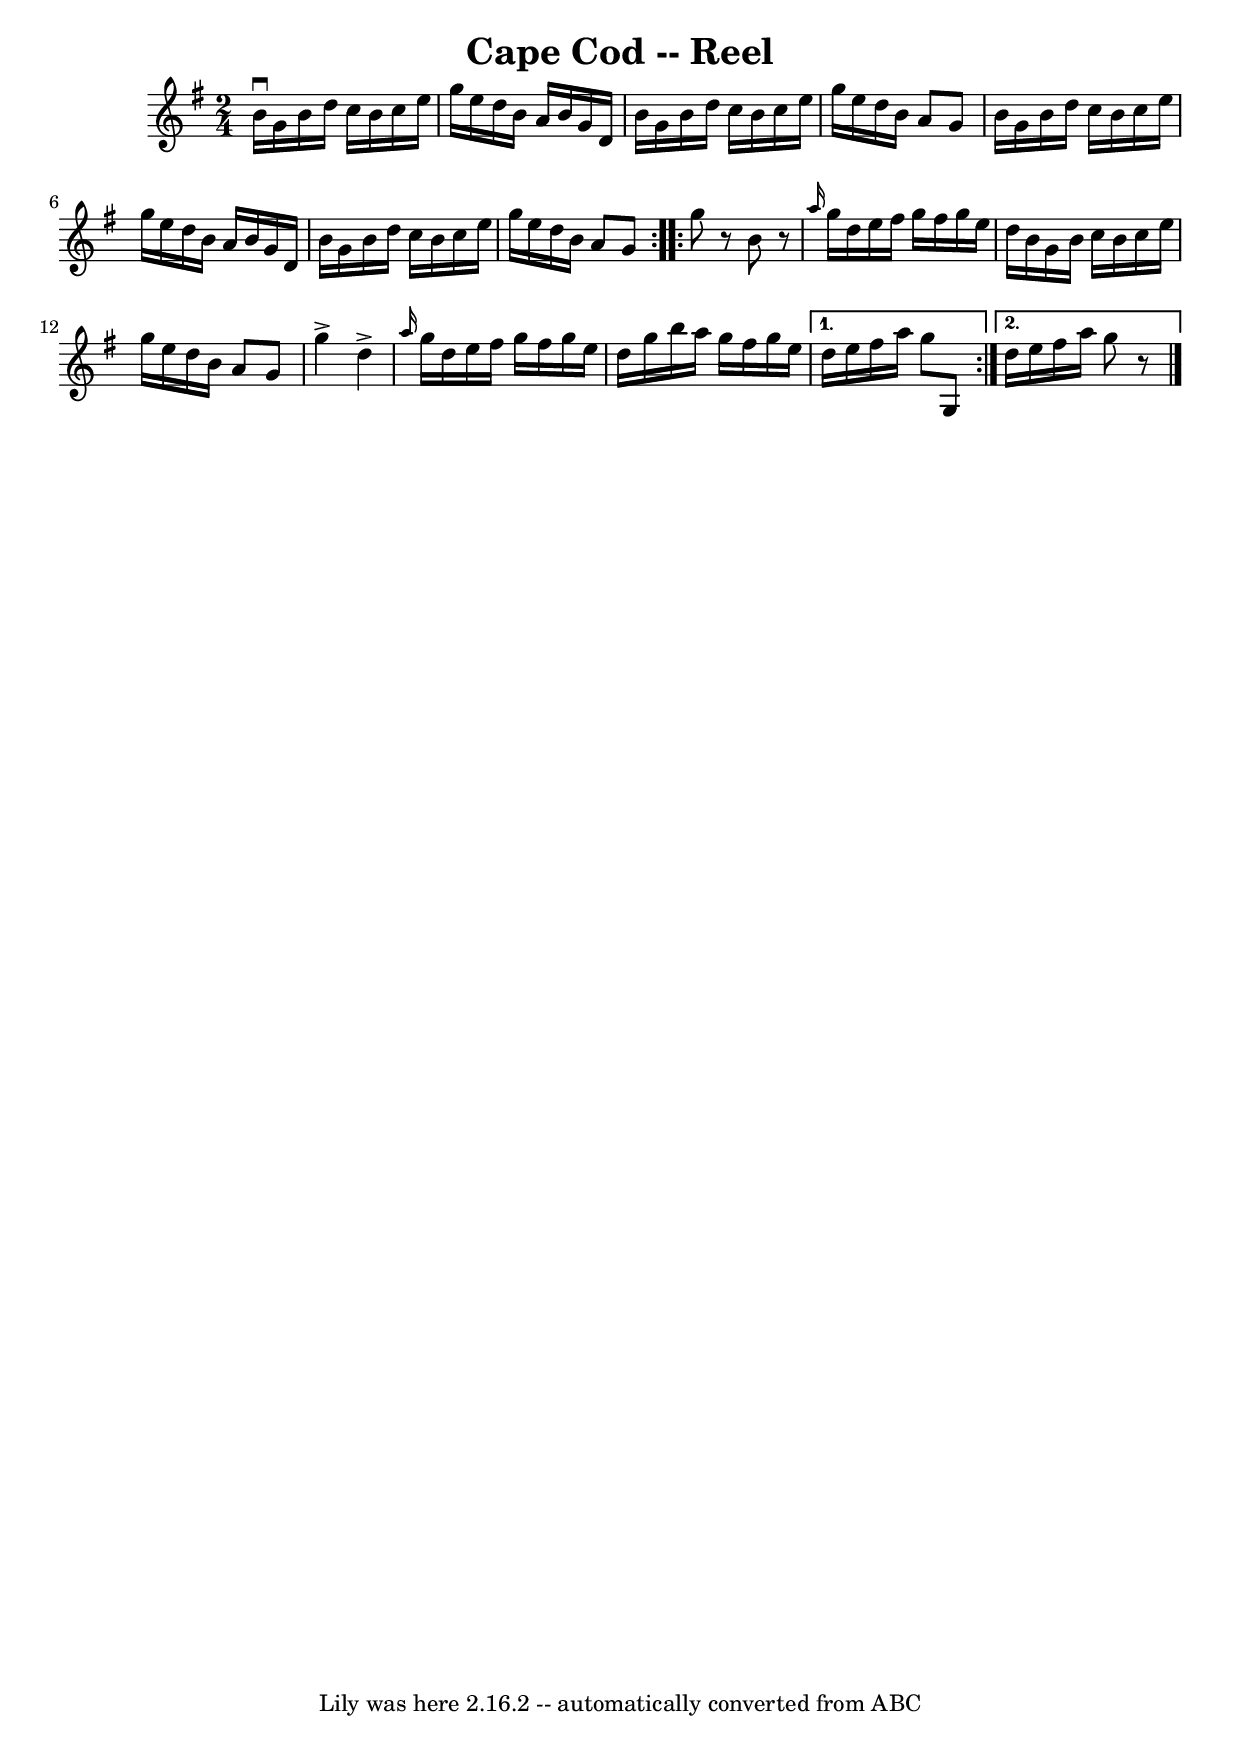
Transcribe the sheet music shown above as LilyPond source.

\version "2.7.40"
\include "Mammoth.ily"
\header {
	%% book = "Ryan's Mammoth Collection"
	crossRefNumber = "1"
	footnotes = ""
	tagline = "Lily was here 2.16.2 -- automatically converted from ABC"
	title = "Cape Cod -- Reel"
}
voicedefault =  {


\repeat volta 2 {
\time 2/4 
\key g \major b'16^\downbow g'16 b'16 d''16 c''16    
b'16 c''16 e''16  |
 g''16 e''16 d''16 b'16 a'16    
b'16 g'16 d'16  |
 b'16 g'16 b'16 d''16 c''16 b'16 
 c''16 e''16  |
 g''16 e''16 d''16 b'16 a'8 g'8  
|
 b'16 g'16 b'16 d''16 c''16 b'16 c''16 e''16  
|
 g''16 e''16 d''16 b'16 a'16 b'16 g'16 d'16  
|
 b'16 g'16 b'16 d''16 c''16 b'16 c''16 e''16  
|
 g''16 e''16 d''16 b'16 a'8 g'8  } \repeat volta 2 {   
 g''8    r8 b'8    r8 |
 \grace { a''16  } g''16 d''16    
e''16 fis''16 g''16 fis''16 g''16 e''16  |
 d''16    
b'16 g'16 b'16 c''16 b'16 c''16 e''16  |
 g''16    
e''16 d''16 b'16 a'8 g'8  |
 g''4^\accent d''4 
^\accent |
 \grace { a''16  } g''16 d''16 e''16 fis''16    
g''16 fis''16 g''16 e''16  |
 d''16 g''16 b''16 a''16 
 g''16 fis''16 g''16 e''16  } \alternative{{ d''16 e''16    
fis''16 a''16 g''8 g8  } { d''16 e''16 fis''16 a''16    
g''8    r8 \bar "|."   }}
}

\score{
    <<

	\context Staff="default"
	{
	    \voicedefault 
	}

    >>
	\layout {
	}
	\midi {}
}
